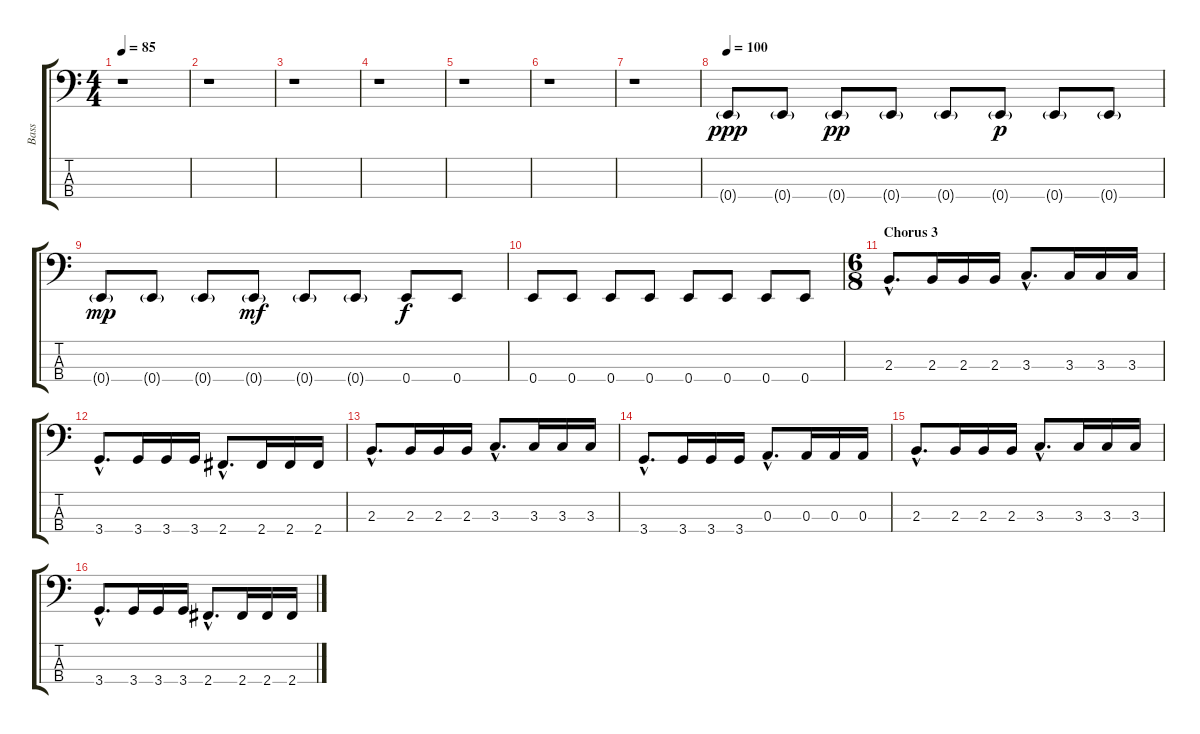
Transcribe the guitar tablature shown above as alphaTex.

\track ("Bass" "Bass") {instrument electricbassfinger}
\staff {score tabs}
\tuning (G2 D2 A1 E1) {hide}
\ts (4 4)
\tempo 85
\clef f4
\ks c
r.1{dy f} |
r.1 |
r.1 |
r.1 |
r.1 |
r.1 |
r.1 |
\tempo 100
0.4{g}.8{dy ppp} 0.4{g}.8 0.4{g}.8{dy pp} 0.4{g}.8 0.4{g}.8 0.4{g}.8{dy p} 0.4{g}.8 0.4{g}.8 |
0.4{g}.8{dy mp} 0.4{g}.8 0.4{g}.8 0.4{g}.8{dy mf} 0.4{g}.8 0.4{g}.8 0.4.8{dy f} 0.4.8 |
0.4.8 0.4.8 0.4.8 0.4.8 0.4.8 0.4.8 0.4.8 0.4.8 |
\ts (6 8)
\section ("" "Chorus 3")
2.3{hac}.8{d} 2.3.16 2.3.16 2.3.16 3.3{hac}.8{d} 3.3.16 3.3.16 3.3.16 |
3.4{hac}.8{d} 3.4.16 3.4.16 3.4.16 2.4{hac}.8{d} 2.4.16 2.4.16 2.4.16 |
2.3{hac}.8{d} 2.3.16 2.3.16 2.3.16 3.3{hac}.8{d} 3.3.16 3.3.16 3.3.16 |
3.4{hac}.8{d} 3.4.16 3.4.16 3.4.16 0.3{hac}.8{d} 0.3.16 0.3.16 0.3.16 |
2.3{hac}.8{d} 2.3.16 2.3.16 2.3.16 3.3{hac}.8{d} 3.3.16 3.3.16 3.3.16 |
3.4{hac}.8{d} 3.4.16 3.4.16 3.4.16 2.4{hac}.8{d} 2.4.16 2.4.16 2.4.16
